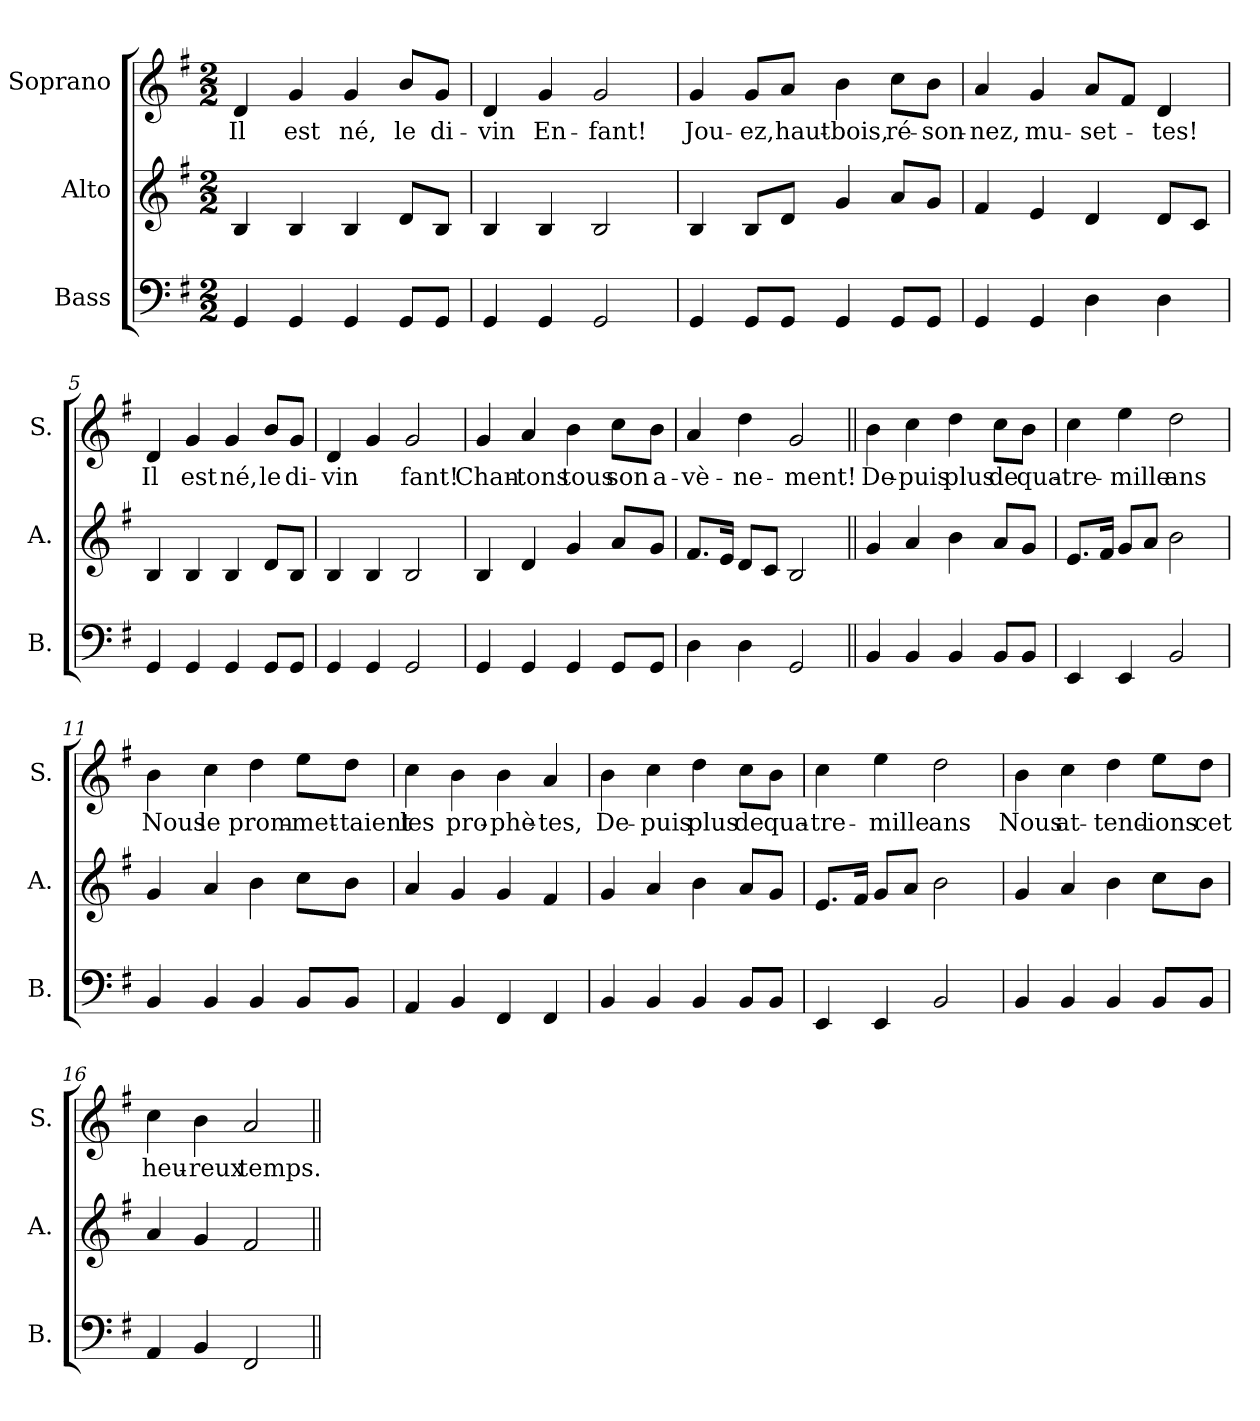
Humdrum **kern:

**kern	**kern	**kern	**text
*part3	*part2	*part1	*part1
*staff3	*staff2	*staff1	*staff1
*I"Bass	*I"Alto	*I"Soprano	*
*I'B.	*I'A.	*I'S.	*
*clefF4	*clefG2	*clefG2	*
*k[f#]	*k[f#]	*k[f#]	*
*G:	*G:	*G:	*
*M2/2	*M2/2	*M2/2	*
=1	=1	=1	=1
4GG/	4B/	4d/	Il
4GG/	4B/	4g/	est
4GG/	4B/	4g/	né,
8GG/L	8d/L	8b/L	le
8GG/J	8B/J	8g/J	di-
=2	=2	=2	=2
4GG/	4B/	4d/	-vin
4GG/	4B/	4g/	En-
2GG/	2B/	2g/	-fant!
=3	=3	=3	=3
4GG/	4B/	4g/	Jou-
8GG/L	8B/L	8g/L	-ez,
8GG/J	8d/J	8a/J	haut-
4GG/	4g/	4b\	-bois,
8GG/L	8a/L	8cc\L	ré-
8GG/J	8g/J	8b\J	-son-
!!LO:LB:g=z
=4	=4	=4	=4
4GG/	4f#/	4a/	-nez,
4GG/	4e/	4g/	mu-
4D\	4d/	8a/L	-set-
.	.	8f#/J	.
4D\	8d/L	4d/	-tes!
.	8c/J	.	.
=5	=5	=5	=5
4GG/	4B/	4d/	Il
4GG/	4B/	4g/	est
4GG/	4B/	4g/	né,
8GG/L	8d/L	8b/L	le
8GG/J	8B/J	8g/J	di-
=6	=6	=6	=6
4GG/	4B/	4d/	-vin
4GG/	4B/	4g/	.
2GG/	2B/	2g/	-fant!
!!LO:LB:g=z
=7	=7	=7	=7
4GG/	4B/	4g/	Chan-
4GG/	4d/	4a/	-tons
4GG/	4g/	4b\	tous
8GG/L	8a/L	8cc\L	son
8GG/J	8g/J	8b\J	a-
=8	=8	=8	=8
4D\	8.f#/L	4a/	-vè-
.	16e/Jk	.	.
4D\	8d/L	4dd\	-ne-
.	8c/J	.	.
2GG/	2B/	2g/	-ment!
!!LO:PB:g=z
=9||	=9||	=9||	=9||
4BB/	4g/	4b\	De-
4BB/	4a/	4cc\	-puis
4BB/	4b\	4dd\	plus
8BB/L	8a/L	8cc\L	de
8BB/J	8g/J	8b\J	qua-
=10	=10	=10	=10
4EE/	8.e/L	4cc\	-tre-
.	16f#/Jk	.	.
4EE/	8g/L	4ee\	-mille
.	8a/J	.	.
2BB/	2b\	2dd\	ans
=11	=11	=11	=11
4BB/	4g/	4b\	Nous
4BB/	4a/	4cc\	le
4BB/	4b\	4dd\	prom-
8BB/L	8cc\L	8ee\L	-met-
8BB/J	8b\J	8dd\J	-taient
!!LO:LB:g=z
=12	=12	=12	=12
4AA/	4a/	4cc\	les
4BB/	4g/	4b\	pro-
4FF#/	4g/	4b\	-phè-
4FF#/	4f#/	4a/	-tes,
=13	=13	=13	=13
4BB/	4g/	4b\	De-
4BB/	4a/	4cc\	-puis
4BB/	4b\	4dd\	plus
8BB/L	8a/L	8cc\L	de
8BB/J	8g/J	8b\J	qua-
=14	=14	=14	=14
4EE/	8.e/L	4cc\	-tre-
.	16f#/Jk	.	.
4EE/	8g/L	4ee\	-mille
.	8a/J	.	.
2BB/	2b\	2dd\	ans
!!LO:LB:g=z
=15	=15	=15	=15
4BB/	4g/	4b\	Nous
4BB/	4a/	4cc\	at-
4BB/	4b\	4dd\	-tend-
8BB/L	8cc\L	8ee\L	-ions
8BB/J	8b\J	8dd\J	cet
=16	=16	=16	=16
4AA/	4a/	4cc\	heu-
4BB/	4g/	4b\	-reux
2FF#/	2f#/	2a/	temps.
=||	=||	=||	=||
*-	*-	*-	*-
